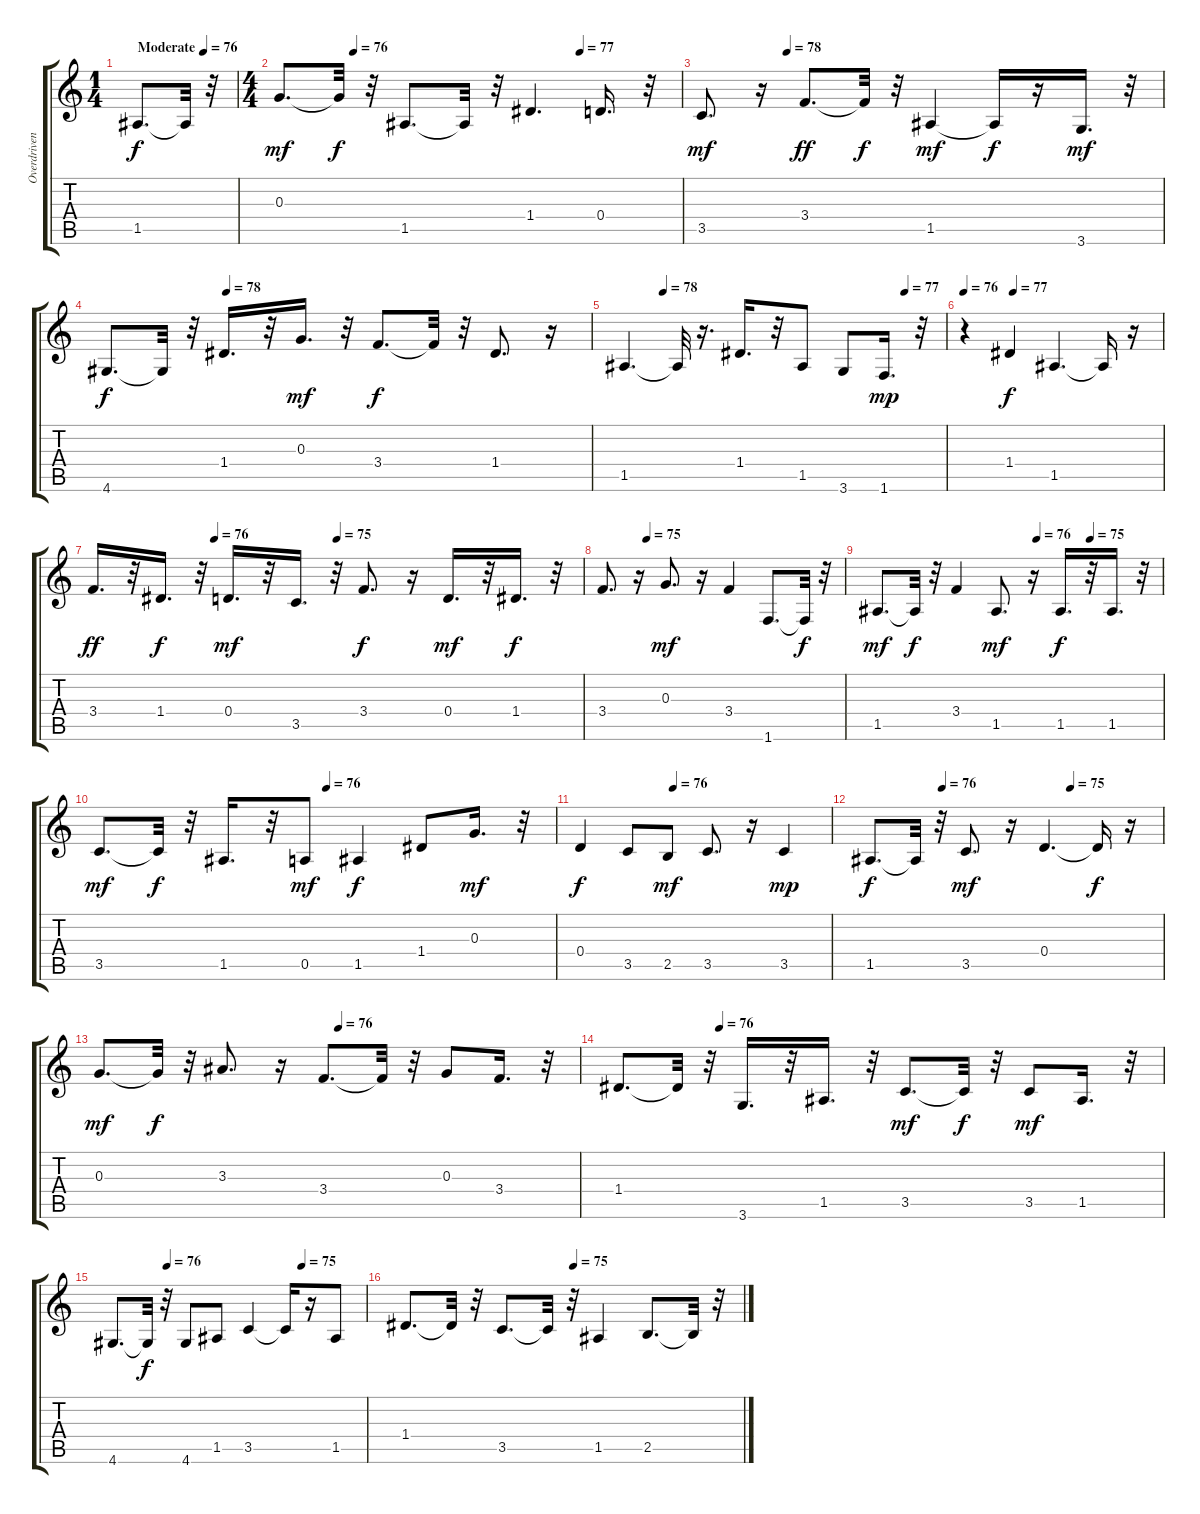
\track ("Overdriven Guitar" "Overdriven") {instrument overdrivenguitar}
\staff {score tabs}
\tuning (E4 B3 G3 D3 A2 E2) {hide}
\ts (1 4)
\tempo (76 "Moderate")
\clef g2
\ks c
1.5.8{d dy f instrument overdrivenguitar} 1.5{t}.32 r.32 |
\ts (4 4)
\tempo (76 0.1875)
\tempo (77 0.75)
0.3.8{d dy mf} 0.3{t}.32{dy f} r.32 1.5.8{d} 1.5{t}.32 r.32 1.4.4{d} 0.4.16{d} r.32 |
\tempo (78 0.1875)
3.5.8{d dy mf} r.16 3.4.8{d dy ff} 3.4{t}.32{dy f} r.32 1.5.4{dy mf} 1.5{t}.16{dy f} r.16 3.6.16{d dy mf} r.32 |
\tempo (78 0.25)
4.6.8{d dy f} 4.6{t}.32 r.32 1.4.16{d} r.32 0.3.16{d dy mf} r.32 3.4.8{d dy f} 3.4{t}.32 r.32 1.4.8{d} r.16 |
\tempo (78 0.125)
\tempo (77 0.875)
1.5.4{d} 1.5{t}.32 r.16{d} 1.4.16{d} r.32 1.5.8 3.6.8 1.6.16{d dy mp} r.32 |
\tempo 76
\tempo (77 0.25)
r.4 1.4.4{dy f} 1.5.4{d} 1.5{t}.16 r.16 |
\tempo (76 0.25)
\tempo (75 0.5)
3.4.16{d dy ff} r.32 1.4.16{d dy f} r.32 0.4.16{d dy mf} r.32 3.5.16{d} r.32 3.4.8{d dy f} r.16 0.4.16{d dy mf} r.32 1.4.16{d dy f} r.32 |
\tempo (75 0.1875)
3.4.8{d} r.16 0.3.8{d dy mf} r.16 3.4.4 1.6.8{d} 1.6{t}.32{dy f} r.32 |
\tempo (76 0.5625)
\tempo (75 0.75)
1.5.8{d dy mf} 1.5{t}.32{dy f} r.32 3.4.4 1.5.8{d dy mf} r.16 1.5.16{d dy f} r.32 1.5.16{d} r.32 |
\tempo (76 0.5)
3.5.8{d dy mf} 3.5{t}.32{dy f} r.32 1.5.16{d} r.32 0.5.8{dy mf} 1.5.4{dy f} 1.4.8 0.3.16{d dy mf} r.32 |
\tempo (76 0.375)
0.4.4{dy f} 3.5.8 2.5.8{dy mf} 3.5.8{d} r.16 3.5.4{dy mp} |
\tempo (76 0.25)
\tempo (75 0.6875)
1.5.8{d dy f} 1.5{t}.32 r.32 3.5.8{d dy mf} r.16 0.4.4{d} 0.4{t}.16{dy f} r.16 |
\tempo (76 0.5)
0.3.8{d dy mf} 0.3{t}.32{dy f} r.32 3.3.8{d} r.16 3.4.8{d} 3.4{t}.32 r.32 0.3.8 3.4.16{d} r.32 |
\tempo (76 0.1875)
1.4.8{d} 1.4{t}.32 r.32 3.6.16{d} r.32 1.5.16{d} r.32 3.5.8{d dy mf} 3.5{t}.32{dy f} r.32 3.5.8{dy mf} 1.5.16{d} r.32 |
\tempo (76 0.21875)
\tempo (75 0.75)
4.6.8{d} 4.6{t}.32{dy f} r.32 4.6.8 1.5.8 3.5.4 3.5{t}.16 r.16 1.5.8 |
\tempo (75 0.5)
1.4.8{d} 1.4{t}.32 r.32 3.5.8{d} 3.5{t}.32 r.32 1.5.4 2.5.8{d} 2.5{t}.32 r.32
